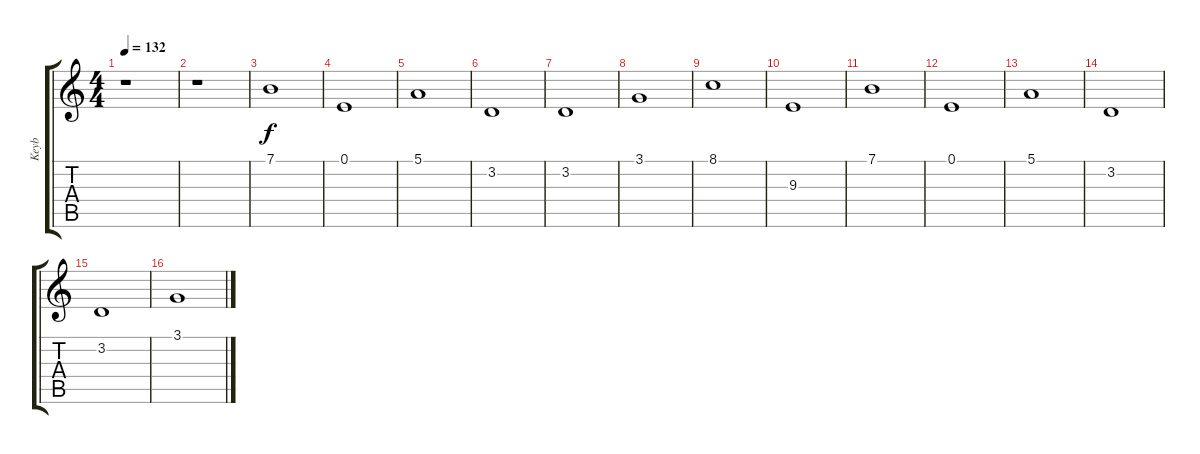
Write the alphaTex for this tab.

\track ("Keyb" "Keyb") {instrument synthstrings2}
\staff {score tabs}
\tuning (E4 B3 G3 D3 A2 E2) {hide}
\ts (4 4)
\tempo 132
\clef g2
\ks c
r.1{dy f} |
r.1 |
7.1.1 |
0.1.1 |
5.1.1 |
3.2.1 |
3.2.1 |
3.1.1 |
8.1.1 |
9.3.1 |
7.1.1 |
0.1.1 |
5.1.1 |
3.2.1 |
3.2.1 |
3.1.1
